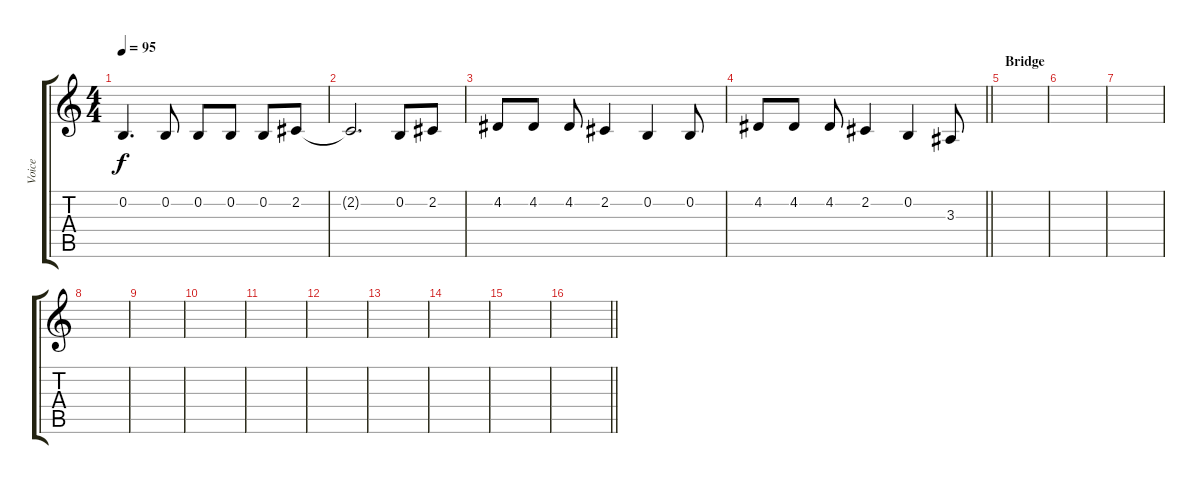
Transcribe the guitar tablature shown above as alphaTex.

\track ("Voice" "Voice") {instrument lead6voice}
\staff {score tabs}
\tuning (E4 B3 G3 D3 A2 E2) {hide}
\ts (4 4)
\tempo 95
\clef g2
\ks c
0.2.4{d dy f} 0.2.8 0.2.8 0.2.8 0.2.8 2.2.8 |
2.2{t}.2{d} 0.2.8 2.2.8 |
4.2.8 4.2.8 4.2.8 2.2.4 0.2.4 0.2.8 |
\barLineRight lightlight
4.2.8 4.2.8 4.2.8 2.2.4 0.2.4 3.3.8 |
\section ("" "Bridge")
|
|
|
|
|
|
|
|
|
|
|
\barLineRight lightlight
